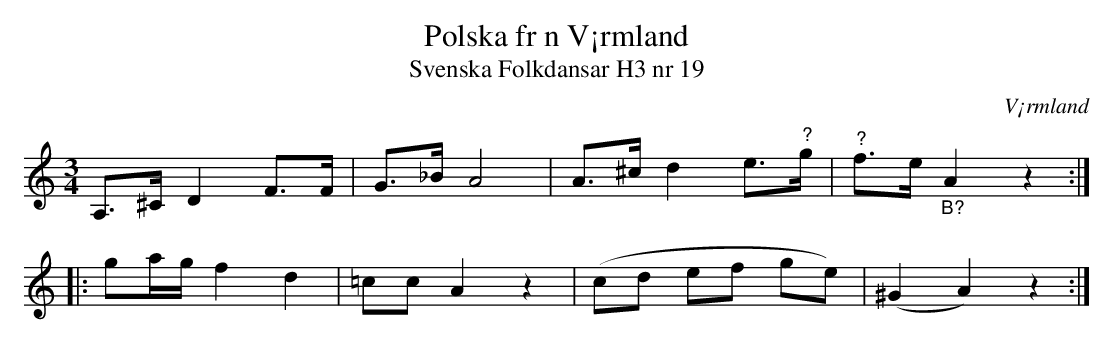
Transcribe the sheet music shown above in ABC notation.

X:1
T:Polska fr n V¡rmland
T:Svenska Folkdansar H3 nr 19
O:V¡rmland
M:3/4
L:1/8
K:Ddor
A,>^C D2 F>F | G>_B A4 | A>^c d2 e>"^?"g | "^?"f>e "_B?"A2 z2 ::
ga/g/ f2 d2 | =cc A2 z2 | (cd ef ge) | (^G2 A2) z2 :|
